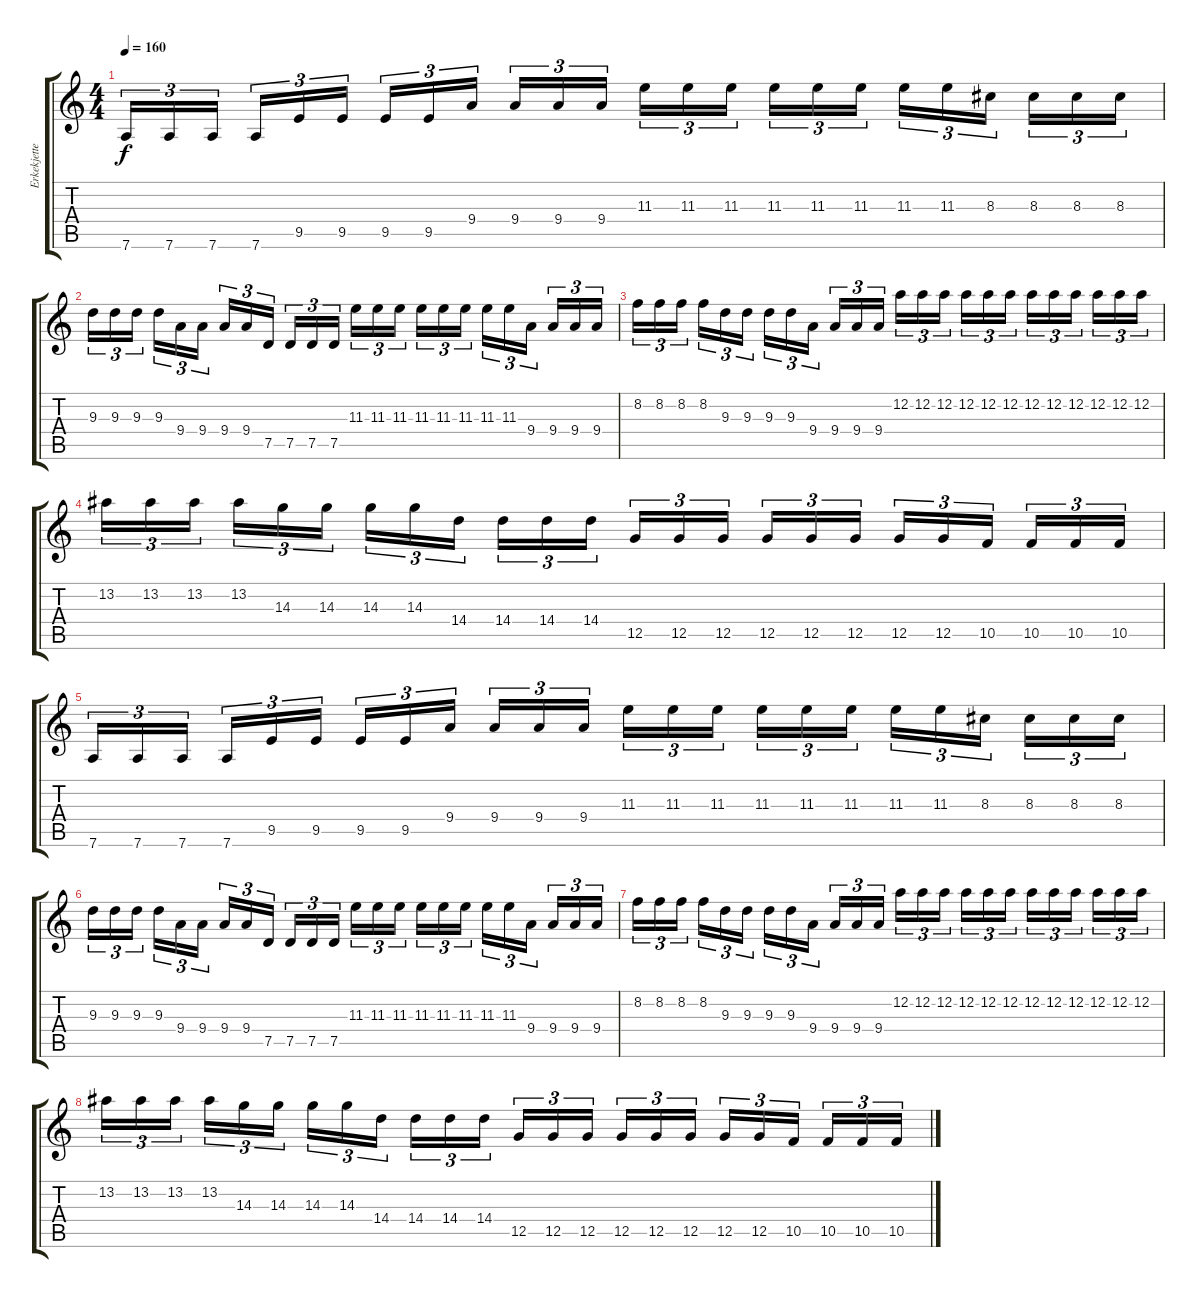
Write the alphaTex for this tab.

\track ("Erkekjetter Silenoz - Rhythm Guitar" "Erkekjette") {instrument distortionguitar}
\staff {score tabs}
\tuning (D4 A3 F3 C3 G2 D2) {hide}
\ts (4 4)
\tempo 160
\clef g2
\ks c
7.6.16{tu (3 2) dy f} 7.6.16{tu (3 2)} 7.6.16{tu (3 2) beam splitsecondary} 7.6.16{tu (3 2)} 9.5.16{tu (3 2)} 9.5.16{tu (3 2)} 9.5.16{tu (3 2)} 9.5.16{tu (3 2)} 9.4.16{tu (3 2) beam splitsecondary} 9.4.16{tu (3 2)} 9.4.16{tu (3 2)} 9.4.16{tu (3 2)} 11.3.16{tu (3 2)} 11.3.16{tu (3 2)} 11.3.16{tu (3 2) beam splitsecondary} 11.3.16{tu (3 2)} 11.3.16{tu (3 2)} 11.3.16{tu (3 2)} 11.3.16{tu (3 2)} 11.3.16{tu (3 2)} 8.3.16{tu (3 2) beam splitsecondary} 8.3.16{tu (3 2)} 8.3.16{tu (3 2)} 8.3.16{tu (3 2)} |
9.3.16{tu (3 2)} 9.3.16{tu (3 2)} 9.3.16{tu (3 2) beam splitsecondary} 9.3.16{tu (3 2)} 9.4.16{tu (3 2)} 9.4.16{tu (3 2)} 9.4.16{tu (3 2)} 9.4.16{tu (3 2)} 7.5.16{tu (3 2) beam splitsecondary} 7.5.16{tu (3 2)} 7.5.16{tu (3 2)} 7.5.16{tu (3 2)} 11.3.16{tu (3 2)} 11.3.16{tu (3 2)} 11.3.16{tu (3 2) beam splitsecondary} 11.3.16{tu (3 2)} 11.3.16{tu (3 2)} 11.3.16{tu (3 2)} 11.3.16{tu (3 2)} 11.3.16{tu (3 2)} 9.4.16{tu (3 2) beam splitsecondary} 9.4.16{tu (3 2)} 9.4.16{tu (3 2)} 9.4.16{tu (3 2)} |
8.2.16{tu (3 2)} 8.2.16{tu (3 2)} 8.2.16{tu (3 2) beam splitsecondary} 8.2.16{tu (3 2)} 9.3.16{tu (3 2)} 9.3.16{tu (3 2)} 9.3.16{tu (3 2)} 9.3.16{tu (3 2)} 9.4.16{tu (3 2) beam splitsecondary} 9.4.16{tu (3 2)} 9.4.16{tu (3 2)} 9.4.16{tu (3 2)} 12.2.16{tu (3 2)} 12.2.16{tu (3 2)} 12.2.16{tu (3 2) beam splitsecondary} 12.2.16{tu (3 2)} 12.2.16{tu (3 2)} 12.2.16{tu (3 2)} 12.2.16{tu (3 2)} 12.2.16{tu (3 2)} 12.2.16{tu (3 2) beam splitsecondary} 12.2.16{tu (3 2)} 12.2.16{tu (3 2)} 12.2.16{tu (3 2)} |
13.2.16{tu (3 2)} 13.2.16{tu (3 2)} 13.2.16{tu (3 2) beam splitsecondary} 13.2.16{tu (3 2)} 14.3.16{tu (3 2)} 14.3.16{tu (3 2)} 14.3.16{tu (3 2)} 14.3.16{tu (3 2)} 14.4.16{tu (3 2) beam splitsecondary} 14.4.16{tu (3 2)} 14.4.16{tu (3 2)} 14.4.16{tu (3 2)} 12.5.16{tu (3 2)} 12.5.16{tu (3 2)} 12.5.16{tu (3 2) beam splitsecondary} 12.5.16{tu (3 2)} 12.5.16{tu (3 2)} 12.5.16{tu (3 2)} 12.5.16{tu (3 2)} 12.5.16{tu (3 2)} 10.5.16{tu (3 2) beam splitsecondary} 10.5.16{tu (3 2)} 10.5.16{tu (3 2)} 10.5.16{tu (3 2)} |
7.6.16{tu (3 2)} 7.6.16{tu (3 2)} 7.6.16{tu (3 2) beam splitsecondary} 7.6.16{tu (3 2)} 9.5.16{tu (3 2)} 9.5.16{tu (3 2)} 9.5.16{tu (3 2)} 9.5.16{tu (3 2)} 9.4.16{tu (3 2) beam splitsecondary} 9.4.16{tu (3 2)} 9.4.16{tu (3 2)} 9.4.16{tu (3 2)} 11.3.16{tu (3 2)} 11.3.16{tu (3 2)} 11.3.16{tu (3 2) beam splitsecondary} 11.3.16{tu (3 2)} 11.3.16{tu (3 2)} 11.3.16{tu (3 2)} 11.3.16{tu (3 2)} 11.3.16{tu (3 2)} 8.3.16{tu (3 2) beam splitsecondary} 8.3.16{tu (3 2)} 8.3.16{tu (3 2)} 8.3.16{tu (3 2)} |
9.3.16{tu (3 2)} 9.3.16{tu (3 2)} 9.3.16{tu (3 2) beam splitsecondary} 9.3.16{tu (3 2)} 9.4.16{tu (3 2)} 9.4.16{tu (3 2)} 9.4.16{tu (3 2)} 9.4.16{tu (3 2)} 7.5.16{tu (3 2) beam splitsecondary} 7.5.16{tu (3 2)} 7.5.16{tu (3 2)} 7.5.16{tu (3 2)} 11.3.16{tu (3 2)} 11.3.16{tu (3 2)} 11.3.16{tu (3 2) beam splitsecondary} 11.3.16{tu (3 2)} 11.3.16{tu (3 2)} 11.3.16{tu (3 2)} 11.3.16{tu (3 2)} 11.3.16{tu (3 2)} 9.4.16{tu (3 2) beam splitsecondary} 9.4.16{tu (3 2)} 9.4.16{tu (3 2)} 9.4.16{tu (3 2)} |
8.2.16{tu (3 2)} 8.2.16{tu (3 2)} 8.2.16{tu (3 2) beam splitsecondary} 8.2.16{tu (3 2)} 9.3.16{tu (3 2)} 9.3.16{tu (3 2)} 9.3.16{tu (3 2)} 9.3.16{tu (3 2)} 9.4.16{tu (3 2) beam splitsecondary} 9.4.16{tu (3 2)} 9.4.16{tu (3 2)} 9.4.16{tu (3 2)} 12.2.16{tu (3 2)} 12.2.16{tu (3 2)} 12.2.16{tu (3 2) beam splitsecondary} 12.2.16{tu (3 2)} 12.2.16{tu (3 2)} 12.2.16{tu (3 2)} 12.2.16{tu (3 2)} 12.2.16{tu (3 2)} 12.2.16{tu (3 2) beam splitsecondary} 12.2.16{tu (3 2)} 12.2.16{tu (3 2)} 12.2.16{tu (3 2)} |
13.2.16{tu (3 2)} 13.2.16{tu (3 2)} 13.2.16{tu (3 2) beam splitsecondary} 13.2.16{tu (3 2)} 14.3.16{tu (3 2)} 14.3.16{tu (3 2)} 14.3.16{tu (3 2)} 14.3.16{tu (3 2)} 14.4.16{tu (3 2) beam splitsecondary} 14.4.16{tu (3 2)} 14.4.16{tu (3 2)} 14.4.16{tu (3 2)} 12.5.16{tu (3 2)} 12.5.16{tu (3 2)} 12.5.16{tu (3 2) beam splitsecondary} 12.5.16{tu (3 2)} 12.5.16{tu (3 2)} 12.5.16{tu (3 2)} 12.5.16{tu (3 2)} 12.5.16{tu (3 2)} 10.5.16{tu (3 2) beam splitsecondary} 10.5.16{tu (3 2)} 10.5.16{tu (3 2)} 10.5.16{tu (3 2)}
